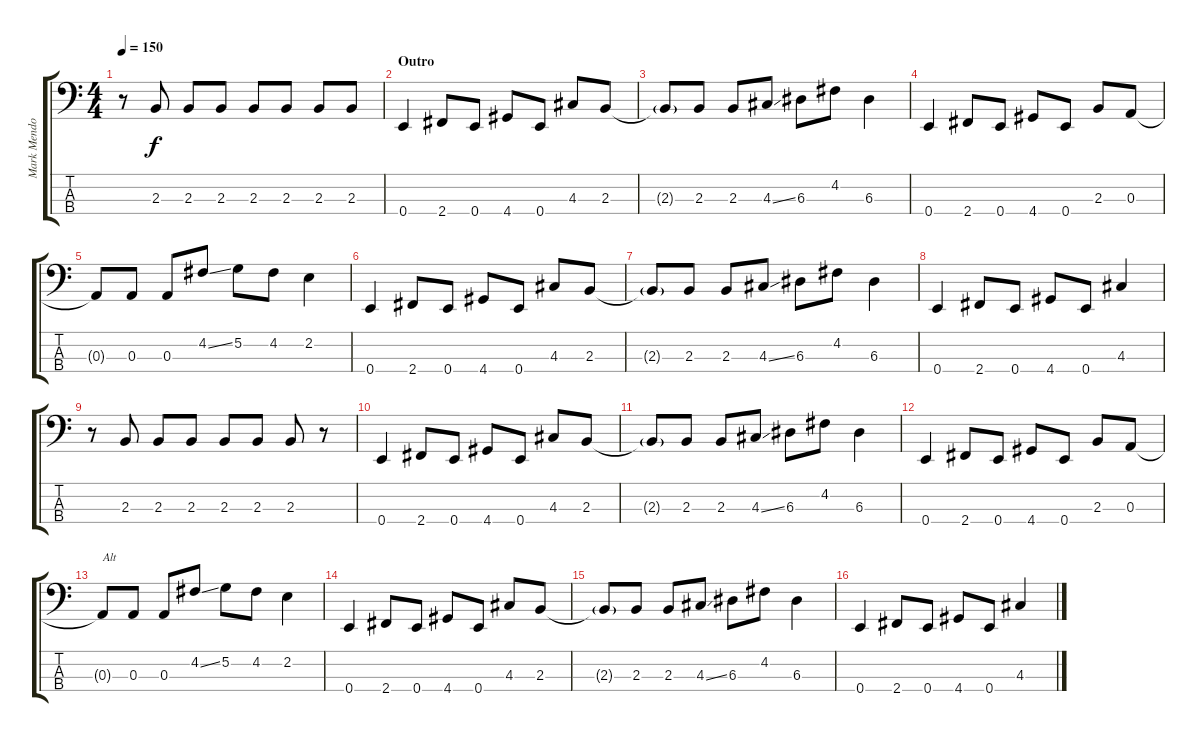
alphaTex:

\track ("Mark Mendoza - Bass" "Mark Mendo") {instrument electricbasspick}
\staff {score tabs}
\tuning (G2 D2 A1 E1) {hide}
\ts (4 4)
\tempo 150
\clef f4
\ks c
r.8{dy f} 2.3.8 2.3.8 2.3.8 2.3.8 2.3.8 2.3.8 2.3.8 |
\section ("" "Outro")
0.4.4 2.4.8 0.4.8 4.4.8 0.4.8 4.3.8 2.3.8 |
2.3{g t}.8 2.3.8 2.3.8 4.3{ss}.8 6.3.8 4.2.8 6.3.4 |
0.4.4 2.4.8 0.4.8 4.4.8 0.4.8 2.3.8 0.3.8 |
0.3{t}.8 0.3.8 0.3.8 4.2{ss}.8 5.2.8 4.2.8 2.2.4 |
0.4.4 2.4.8 0.4.8 4.4.8 0.4.8 4.3.8 2.3.8 |
2.3{g t}.8 2.3.8 2.3.8 4.3{ss}.8 6.3.8 4.2.8 6.3.4 |
0.4.4 2.4.8 0.4.8 4.4.8 0.4.8 4.3.4 |
r.8 2.3.8 2.3.8 2.3.8 2.3.8 2.3.8 2.3.8 r.8 |
0.4.4 2.4.8 0.4.8 4.4.8 0.4.8 4.3.8 2.3.8 |
2.3{g t}.8 2.3.8 2.3.8 4.3{ss}.8 6.3.8 4.2.8 6.3.4 |
0.4.4 2.4.8 0.4.8 4.4.8 0.4.8 2.3.8 0.3.8 |
0.3{t}.8{txt "Alt"} 0.3.8 0.3.8 4.2{ss}.8 5.2.8 4.2.8 2.2.4 |
0.4.4 2.4.8 0.4.8 4.4.8 0.4.8 4.3.8 2.3.8 |
2.3{g t}.8 2.3.8 2.3.8 4.3{ss}.8 6.3.8 4.2.8 6.3.4 |
0.4.4 2.4.8 0.4.8 4.4.8 0.4.8 4.3.4
